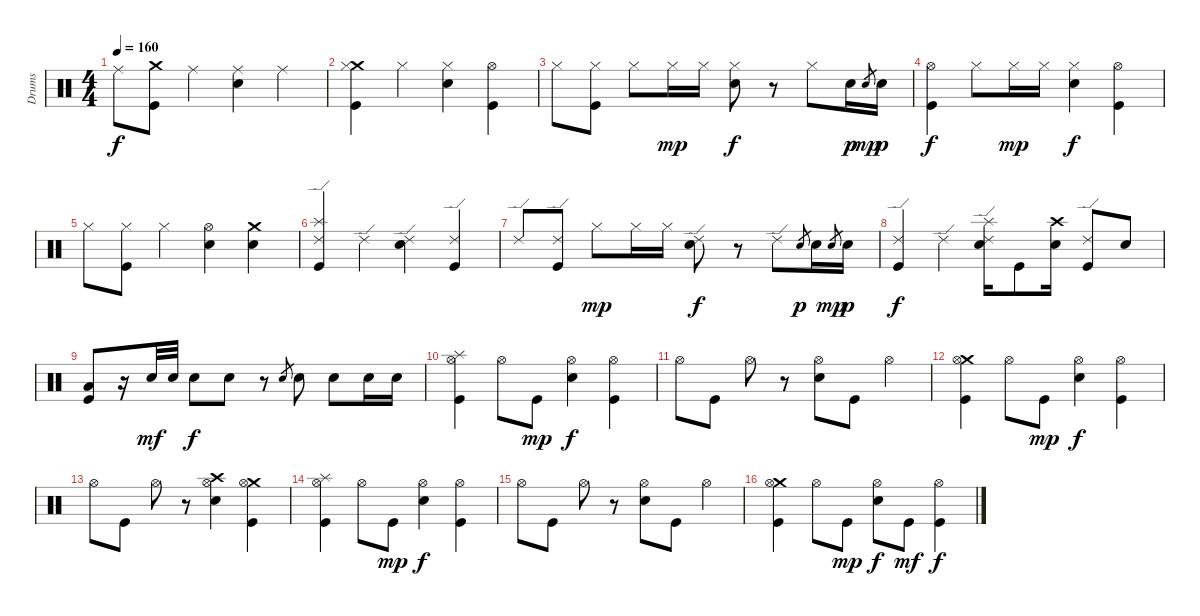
\track ("Drums" "Drums") {instrument percussion}
\staff {score}
\articulation defaults
\ts (4 4)
\tempo 160
\clef neutral
\ks c "Ride (middle)".8{dy f}
("Crash medium (hit)" "Kick (hit)").8 "Ride (middle)".4 ("Ride (middle)" "Electric Snare (hit)").4 "Ride (middle)".4 |
("Crash medium (hit)" "Hi-Hat (closed)" "Kick (hit)").4 "Hi-Hat (closed)".4 ("Hi-Hat (closed)" "Electric Snare (hit)").4 ("Hi-Hat (open)" "Kick (hit)").4 |
"Hi-Hat (closed)".8 ("Hi-Hat (closed)" "Kick (hit)").8 "Hi-Hat (closed)".8 "Hi-Hat (closed)".16{dy mp} "Hi-Hat (closed)".16 ("Hi-Hat (closed)" "Electric Snare (hit)").8{dy f} r.8 "Hi-Hat (closed)".8 "Electric Snare (hit)".16{dy p} "Electric Snare (hit)".8{gr dy mp} "Electric Snare (hit)".16{dy p} |
("Hi-Hat (open)" "Kick (hit)").4{dy f} "Hi-Hat (closed)".8 "Hi-Hat (closed)".16{dy mp} "Hi-Hat (closed)".16 ("Hi-Hat (closed)" "Electric Snare (hit)").4{dy f} ("Hi-Hat (open)" "Kick (hit)").4 |
"Hi-Hat (closed)".8 ("Hi-Hat (closed)" "Kick (hit)").8 "Hi-Hat (closed)".4 ("Hi-Hat (open)" "Electric Snare (hit)").4 ("Crash medium (hit)" "Electric Snare (hit)").4 |
("Splash (hit)" "Ride (edge) 2" "Kick (hit)").4 "Ride (edge) 2".4 ("Ride (edge) 2" "Electric Snare (hit)").4 ("Ride (edge) 2" "Kick (hit)").4 |
"Ride (edge) 2".8 ("Ride (edge) 2" "Kick (hit)").8 "Hi-Hat (closed)".8{dy mp} "Hi-Hat (closed)".16 "Hi-Hat (closed)".16 ("Ride (edge) 2" "Electric Snare (hit)").8{dy f} r.8 "Ride (edge) 2".8 "Electric Snare (hit)".8{gr dy p} "Electric Snare (hit)".16 "Electric Snare (hit)".8{gr dy mp} "Electric Snare (hit)".16{dy p} |
("Ride (edge) 2" "Kick (hit)").4{dy f} "Ride (edge) 2".4 ("Splash (hit)" "Ride (edge) 2" "Electric Snare (hit)").16 "Kick (hit)".8 ("Crash high (hit)" "Electric Snare (hit)").16 ("Ride (edge) 2" "Kick (hit)").8 "Electric Snare (hit)".8 |
("Low Tom (hit)" "Kick (hit)").8 r.16 "Electric Snare (hit)".32{dy mf} "Electric Snare (hit)".32 "Electric Snare (hit)".8{dy f} "Electric Snare (hit)".8 r.8 "Electric Snare (hit)".8{gr} "Electric Snare (hit)".8 "Electric Snare (hit)".8 "Electric Snare (hit)".16 "Electric Snare (hit)".16 |
("Splash (hit)" "Hi-Hat (open)" "Kick (hit)").4 "Hi-Hat (open)".8 "Kick (hit)".8{dy mp} ("Hi-Hat (open)" "Electric Snare (hit)").4{dy f} ("Hi-Hat (open)" "Kick (hit)").4 |
"Hi-Hat (open)".8 "Kick (hit)".8 "Hi-Hat (open)".8 r.8 ("Hi-Hat (open)" "Electric Snare (hit)").8 "Kick (hit)".8 "Hi-Hat (open)".4 |
("Crash medium (hit)" "Hi-Hat (open)" "Kick (hit)").4 "Hi-Hat (open)".8 "Kick (hit)".8{dy mp} ("Hi-Hat (open)" "Electric Snare (hit)").4{dy f} ("Hi-Hat (open)" "Kick (hit)").4 |
"Hi-Hat (open)".8 "Kick (hit)".8 "Hi-Hat (open)".8 r.8 ("Crash high (hit)" "Hi-Hat (open)" "Electric Snare (hit)").4 ("Crash medium (hit)" "Hi-Hat (open)" "Kick (hit)").4 |
("Splash (hit)" "Hi-Hat (open)" "Kick (hit)").4 "Hi-Hat (open)".8 "Kick (hit)".8{dy mp} ("Hi-Hat (open)" "Electric Snare (hit)").4{dy f} ("Hi-Hat (open)" "Kick (hit)").4 |
"Hi-Hat (open)".8 "Kick (hit)".8 "Hi-Hat (open)".8 r.8 ("Hi-Hat (open)" "Electric Snare (hit)").8 "Kick (hit)".8 "Hi-Hat (open)".4 |
("Crash medium (hit)" "Hi-Hat (open)" "Kick (hit)").4 "Hi-Hat (open)".8 "Kick (hit)".8{dy mp} ("Hi-Hat (open)" "Electric Snare (hit)").8{dy f} "Kick (hit)".8{dy mf} ("Hi-Hat (open)" "Kick (hit)").4{dy f}
